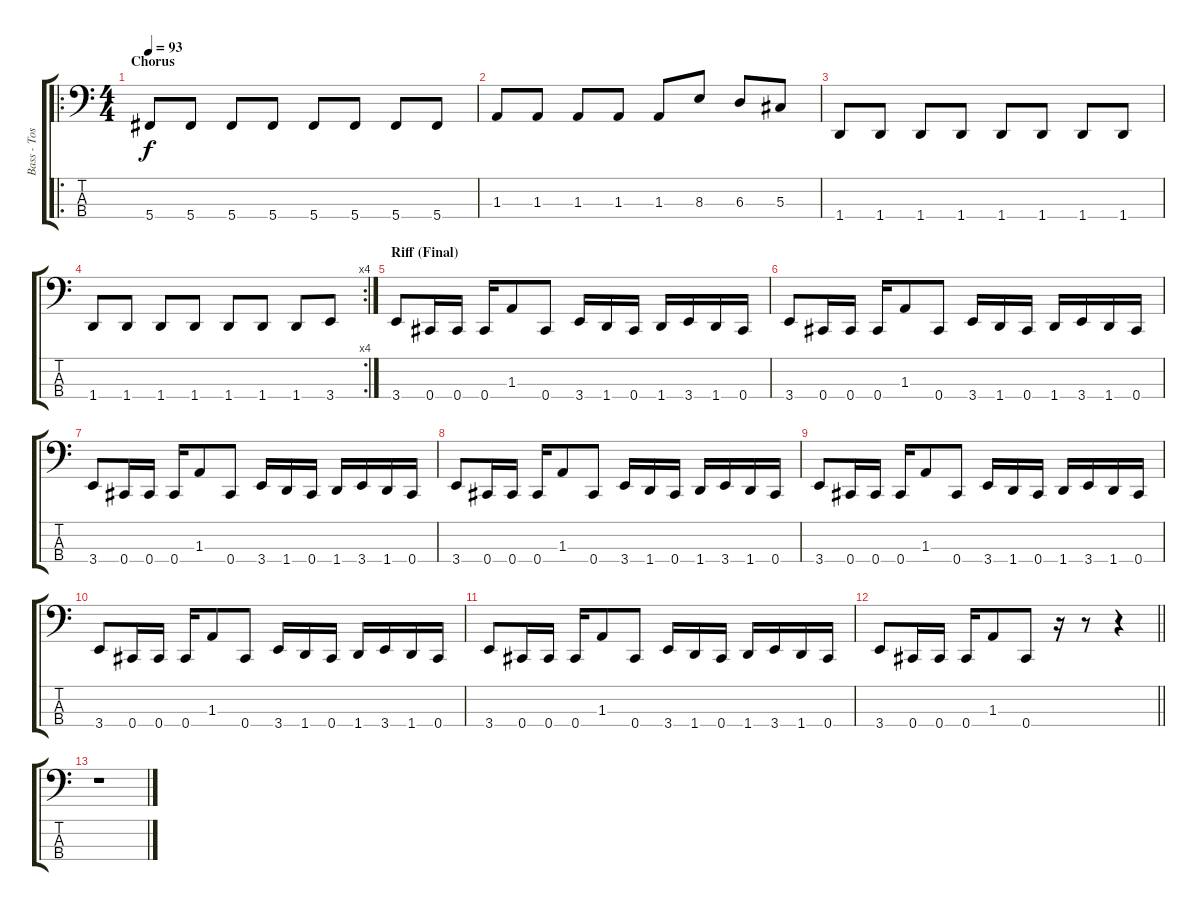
\track ("Bass - Toshiya" "Bass - Tos") {instrument electricbasspick}
\staff {score tabs}
\tuning (Gb2 Db2 Ab1 Db1) {hide}
\ro
\ts (4 4)
\section ("" "Chorus")
\tempo 93
\clef f4
\ks c
5.4.8{dy f} 5.4.8 5.4.8 5.4.8 5.4.8 5.4.8 5.4.8 5.4.8 |
1.3.8 1.3.8 1.3.8 1.3.8 1.3.8 8.3.8 6.3.8 5.3.8 |
1.4.8 1.4.8 1.4.8 1.4.8 1.4.8 1.4.8 1.4.8 1.4.8 |
\rc 4
1.4.8 1.4.8 1.4.8 1.4.8 1.4.8 1.4.8 1.4.8 3.4.8 |
\section ("" "Riff (Final)")
3.4.8 0.4.16 0.4.16 0.4.16 1.3.8 0.4.8 3.4.16 1.4.16 0.4.16 1.4.16 3.4.16 1.4.16 0.4.16 |
3.4.8 0.4.16 0.4.16 0.4.16 1.3.8 0.4.8 3.4.16 1.4.16 0.4.16 1.4.16 3.4.16 1.4.16 0.4.16 |
3.4.8 0.4.16 0.4.16 0.4.16 1.3.8 0.4.8 3.4.16 1.4.16 0.4.16 1.4.16 3.4.16 1.4.16 0.4.16 |
3.4.8 0.4.16 0.4.16 0.4.16 1.3.8 0.4.8 3.4.16 1.4.16 0.4.16 1.4.16 3.4.16 1.4.16 0.4.16 |
3.4.8 0.4.16 0.4.16 0.4.16 1.3.8 0.4.8 3.4.16 1.4.16 0.4.16 1.4.16 3.4.16 1.4.16 0.4.16 |
3.4.8 0.4.16 0.4.16 0.4.16 1.3.8 0.4.8 3.4.16 1.4.16 0.4.16 1.4.16 3.4.16 1.4.16 0.4.16 |
3.4.8 0.4.16 0.4.16 0.4.16 1.3.8 0.4.8 3.4.16 1.4.16 0.4.16 1.4.16 3.4.16 1.4.16 0.4.16 |
\barLineRight lightlight
3.4.8 0.4.16 0.4.16 0.4.16 1.3.8 0.4.8 r.16 r.8 r.4 |
r.1
